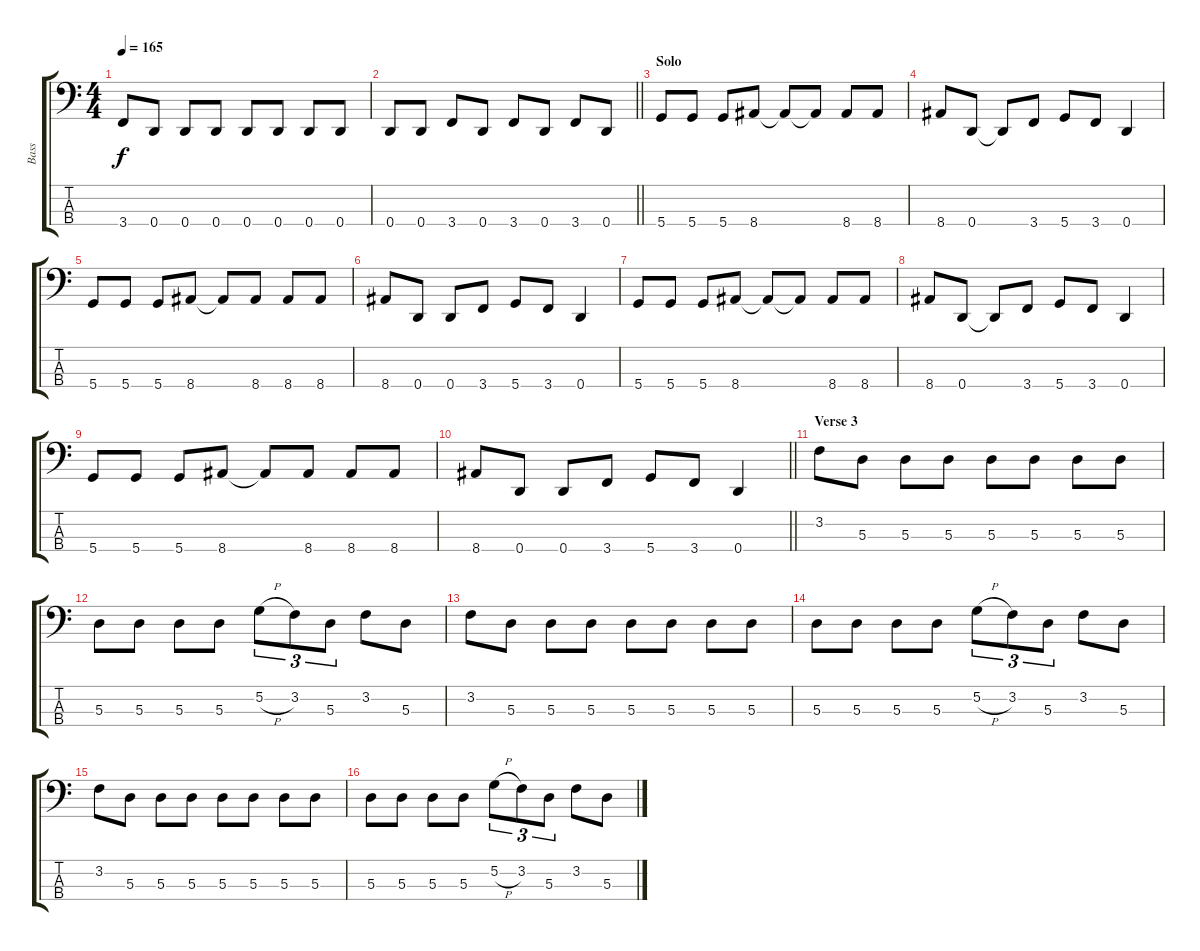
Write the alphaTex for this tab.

\track ("Bass" "Bass") {instrument electricbassfinger}
\staff {score tabs}
\tuning (G2 D2 A1 D1) {hide}
\ts (4 4)
\tempo 165
\clef f4
\ks c
3.4.8{dy f} 0.4.8 0.4.8 0.4.8 0.4.8 0.4.8 0.4.8 0.4.8 |
\barLineRight lightlight
0.4.8 0.4.8 3.4.8 0.4.8 3.4.8 0.4.8 3.4.8 0.4.8 |
\section ("" "Solo")
5.4.8 5.4.8 5.4.8 8.4.8 8.4{t}.8 8.4{t}.8 8.4.8 8.4.8 |
8.4.8 0.4.8 0.4{t}.8 3.4.8 5.4.8 3.4.8 0.4.4 |
5.4.8 5.4.8 5.4.8 8.4.8 8.4{t}.8 8.4.8 8.4.8 8.4.8 |
8.4.8 0.4.8 0.4.8 3.4.8 5.4.8 3.4.8 0.4.4 |
5.4.8 5.4.8 5.4.8 8.4.8 8.4{t}.8 8.4{t}.8 8.4.8 8.4.8 |
8.4.8 0.4.8 0.4{t}.8 3.4.8 5.4.8 3.4.8 0.4.4 |
5.4.8 5.4.8 5.4.8 8.4.8 8.4{t}.8 8.4.8 8.4.8 8.4.8 |
\barLineRight lightlight
8.4.8 0.4.8 0.4.8 3.4.8 5.4.8 3.4.8 0.4.4 |
\section ("" "Verse 3")
3.2.8 5.3.8 5.3.8 5.3.8 5.3.8 5.3.8 5.3.8 5.3.8 |
5.3.8 5.3.8 5.3.8 5.3.8 5.2{h}.8{tu (3 2)} 3.2.8{tu (3 2)} 5.3.8{tu (3 2)} 3.2.8 5.3.8 |
3.2.8 5.3.8 5.3.8 5.3.8 5.3.8 5.3.8 5.3.8 5.3.8 |
5.3.8 5.3.8 5.3.8 5.3.8 5.2{h}.8{tu (3 2)} 3.2.8{tu (3 2)} 5.3.8{tu (3 2)} 3.2.8 5.3.8 |
3.2.8 5.3.8 5.3.8 5.3.8 5.3.8 5.3.8 5.3.8 5.3.8 |
5.3.8 5.3.8 5.3.8 5.3.8 5.2{h}.8{tu (3 2)} 3.2.8{tu (3 2)} 5.3.8{tu (3 2)} 3.2.8 5.3.8
